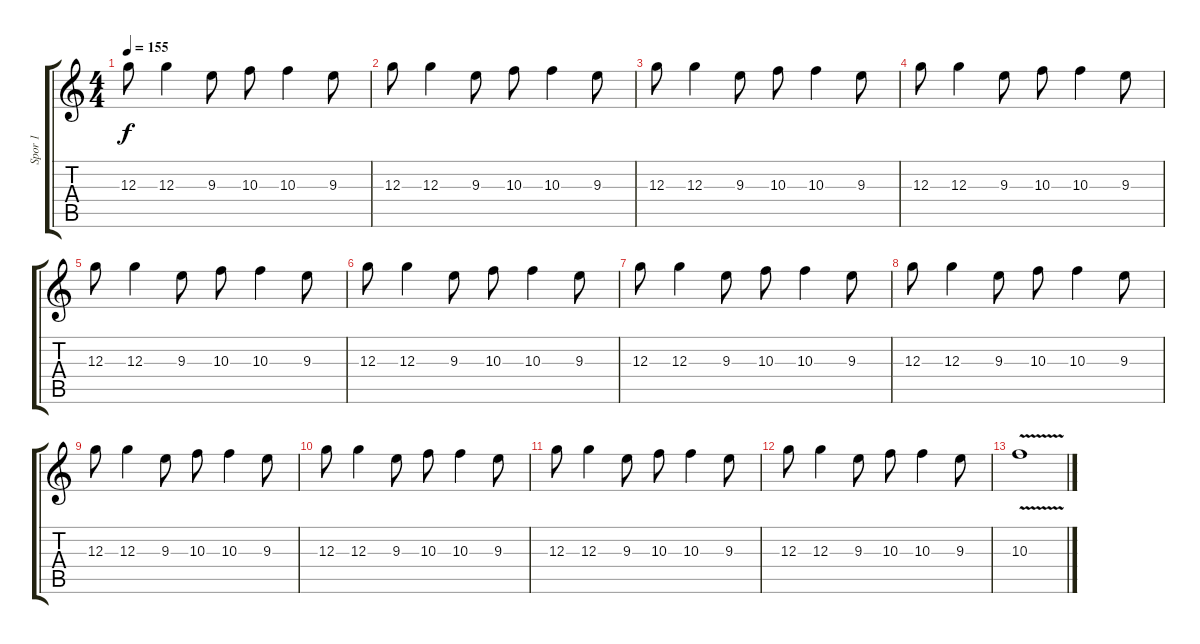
\track ("Spor 1" "Spor 1") {instrument distortionguitar}
\staff {score tabs}
\tuning (E4 B3 G3 D3 A2 E2) {hide}
\ts (4 4)
\tempo 155
\clef g2
\ks c
12.3.8{dy f} 12.3.4 9.3.8 10.3.8 10.3.4 9.3.8 |
12.3.8 12.3.4 9.3.8 10.3.8 10.3.4 9.3.8 |
12.3.8 12.3.4 9.3.8 10.3.8 10.3.4 9.3.8 |
12.3.8 12.3.4 9.3.8 10.3.8 10.3.4 9.3.8 |
12.3.8 12.3.4 9.3.8 10.3.8 10.3.4 9.3.8 |
12.3.8 12.3.4 9.3.8 10.3.8 10.3.4 9.3.8 |
12.3.8 12.3.4 9.3.8 10.3.8 10.3.4 9.3.8 |
12.3.8 12.3.4 9.3.8 10.3.8 10.3.4 9.3.8 |
12.3.8 12.3.4 9.3.8 10.3.8 10.3.4 9.3.8 |
12.3.8 12.3.4 9.3.8 10.3.8 10.3.4 9.3.8 |
12.3.8 12.3.4 9.3.8 10.3.8 10.3.4 9.3.8 |
12.3.8 12.3.4 9.3.8 10.3.8 10.3.4 9.3.8 |
10.3{v}.1
